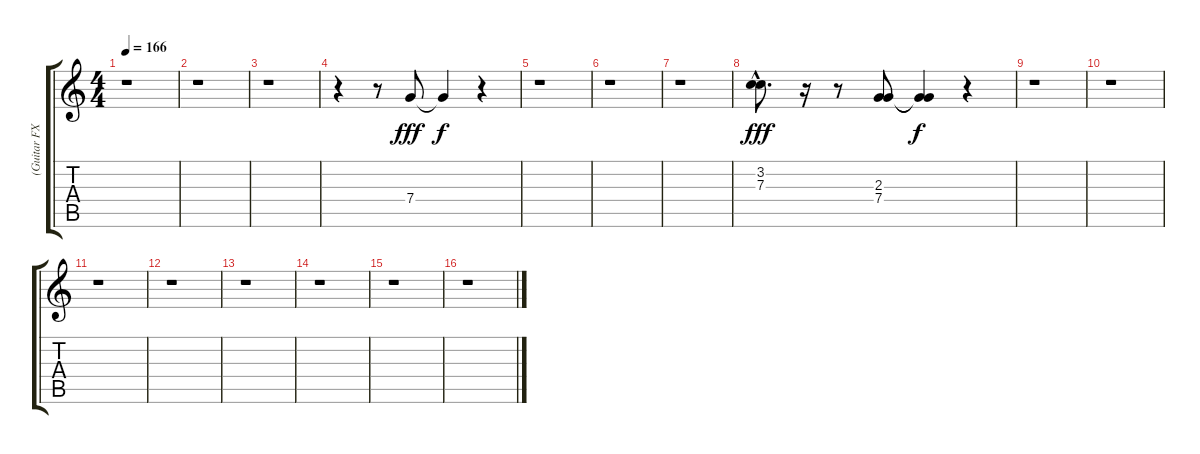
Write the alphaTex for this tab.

\track ("(Guitar FX)" "(Guitar FX") {instrument overdrivenguitar}
\staff {score tabs}
\tuning (D4 A3 F3 C3 G2 C2) {hide}
\ts (4 4)
\tempo 166
\clef g2
\ks c
r.1{dy f} |
r.1 |
r.1 |
r.4 r.8 7.4.8{dy fff instrument guitarharmonics} 7.4{t}.4{dy f} r.4 |
r.1 |
r.1 |
r.1 |
(3.2{hac} 7.3{hac}).8{d dy fff} r.16 r.8 (2.3 7.4).8 (2.3{t} 7.4{t}).4{dy f} r.4 |
r.1 |
r.1 |
r.1 |
r.1 |
r.1 |
r.1 |
r.1 |
r.1
